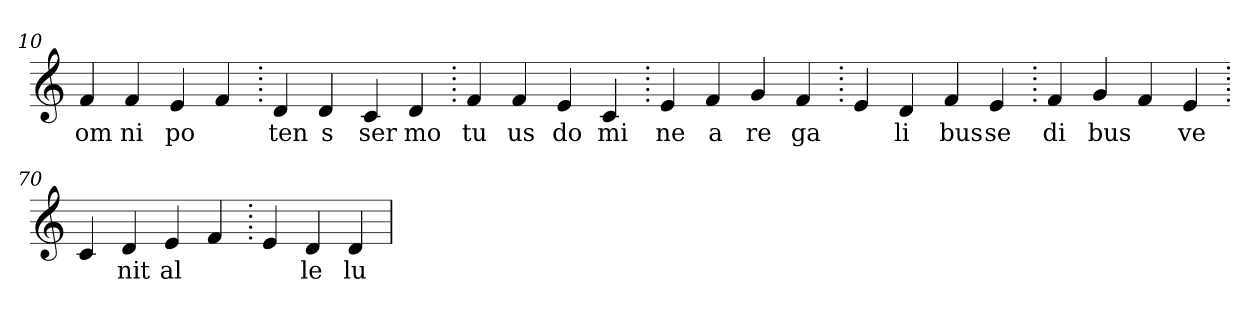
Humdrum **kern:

**kern	**text
*part1	*part1
*staff1	*staff1
*clefG2	*
=10.	=10.
4f	om
4f	ni
4e	po
4f	.
=20.	=20.
4d	ten
4d	s
4c	ser
4d	mo
=30.	=30.
4f	tu
4f	us
4e	do
4c	mi
=40.	=40.
4e	ne
4f	a
4g	re
4f	ga
=50.	=50.
4e	.
4d	li
4f	bus
4e	se
=60.	=60.
4f	di
4g	bus
4f	.
4e	ve
=70.	=70.
4c	.
4d	nit
4e	al
4f	.
=80.	=80.
4e	.
4d	le
4d	lu
=	=
*-	*-
